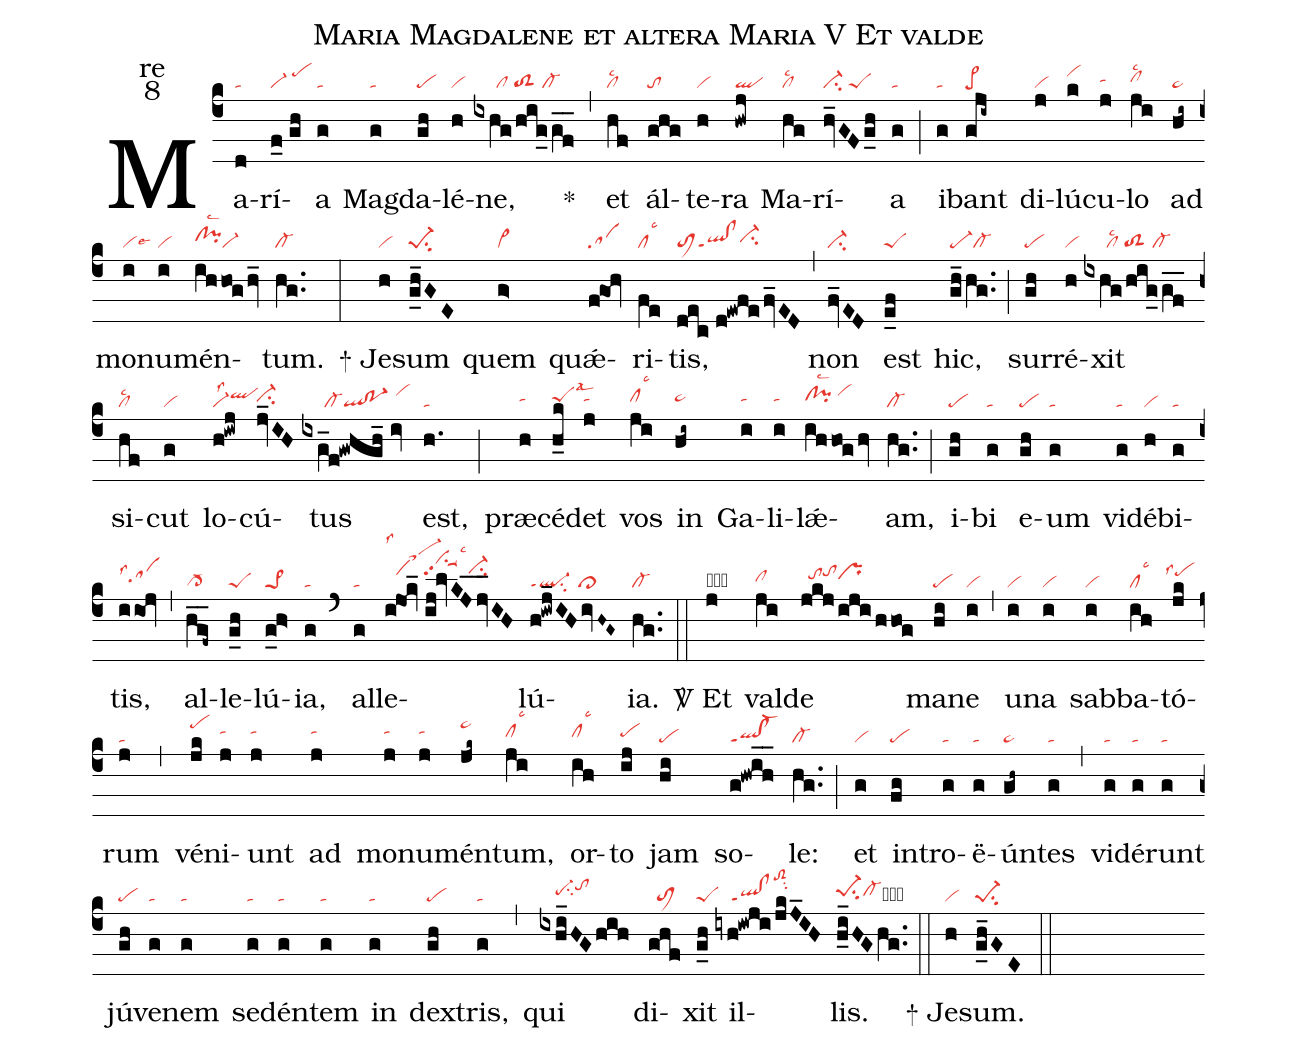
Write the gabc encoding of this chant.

name:Maria Magdalene et altera Maria V Et valde;
office-part:re;
mode:8;
nabc-lines:1;
%%
(c4) Ma(d|ta)rí(f_0//gh|vi-/pehj)a(g|ta)
Mag(g|ta)da(gh|pe)lé(h|vi)ne,(ixhg/hig_/gf__|//////cl/toS2/cl-) <sp>*</sp>(,)
et(hf|cllsc2) ál(ghg|to)te(h|vi)ra(hwj|ql)
Ma(hg|cllsc2)rí(hv_GFg_h|ci-/peS)a(g|ta) (;)
i(g|ta)bant(gji~|pe>) di(j|vi)lú(k|vihj)cu(j|tahh)lo(ji|clhhlsc2)
ad(hi~|pe~) mo(i|vilse6)nu(i|vi)mén(ihhog/hv_|clhh!pihhlsc2vi-)tum.(hg..|cl-) (:)

<sp>+</sp> Je(h|vi)sum(g_h_GE|pe-1su2) quem(g>|vi>)
quǽ(f@goh|sa)ri(fe|cllsc3)tis,(dec//d!ewfe/fv_ED|toM1ql!clppt1ci-hh) (,)
non(fv_ED|ci-) est(e_f|peS) hic,(gh_/hg..|pe-cl-) (;)
sur(gh|pe)ré(h|vi)xit(ixhg/hig_/gf__|//////cllsc2/toS2/cl-)
si(hf|cllsc2)cut(g|vi)
lo(h!iwj|vi-lss2qlhi)cú(jv_IH|ci-hh)tus(ixg_f!gwhgh_//iv|//////cl-ql!po-1/vihj)
est,(h.|ta) (;)
præ(h|tahh)cé(h_k|peShhlsal3)det(j|tahh) vos(ji|clhhlsc3) in(hi~|pe~hh)
Ga(i|tahh)li(i|tahh)lǽ(ihhog/hv|clhh!pihhlsc2/vihj)am,(hg..|cl-) (;)
i(gh|pe)bi(g|ta) e(gh|pe)um(g|ta)
vi(g|ta)dé(h|vi)bi(g|ta)tis,(iioj|sahhlss4) (,)
al(hg__f~|cl->)le(g_h|peS)lú(g_h>|pe>1)ia,(g|ta) (`)
al(g|ta)le(i@jok_//|saM-1hjlss1|ij!lvKJ_jv_IH|vihnsu1suu1pp2lsc3ci-hk)lú(h!iwj_IH/ivH~G~|ql-ppt1su2/ci~)ia.(hg..|cl-) (::)

<sp>V/</sp> Et(j|obvihg) val(ji|clhh)de(jkj/iji/hhog|//tohitohjprhi) ma(hi|pe)ne(i|vi) (,)
u(i|vi)na(i|vi) sab(i|vi)ba(ih|cllsc3)tó(jk|``pehjlss4)rum(j|ta) (,)
vé(jk|pehk)ni(j|tahi)unt(j|tahi) ad(j|tahi) mo(j|tahi)nu(j|tahi)mén(jk~|ta>hk)tum,(ji|clhhlsc3)
or(ih|clhhlsc3)to(ij|pehh) jam(hi|pe) so(g!hwi_h_|ql!cl-ppt1)le:(hg..|cl-) (;)
et(g|vi) in(fg|pe)tro(g|ta)ë(g|ta)ún(gh~|ta>)tes(g|ta) (,) vi(g|ta)dé(g|ta)runt(g|ta)
jú(gh|pe)ve(g|ta)nem(g|ta) se(g|ta)dén(g|ta)tem(g|ta) in(g|ta) dex(gh|pe)tris,(g|ta) (,)
qui(ixhi_HGhih|////pe-hhsu2tohj) di(ghf|//toM1)xit(g_h|peS) il(iyh!iwji/jkJ_IH|////ql!clppt1toS2hmsu2)lis.(h_i_HGhg..|pe-1hhsu2cl-hhcbhg) (::)

<sp>+</sp> Je(h|vi)sum.(g_h_GE|pe-1su2) (::)
